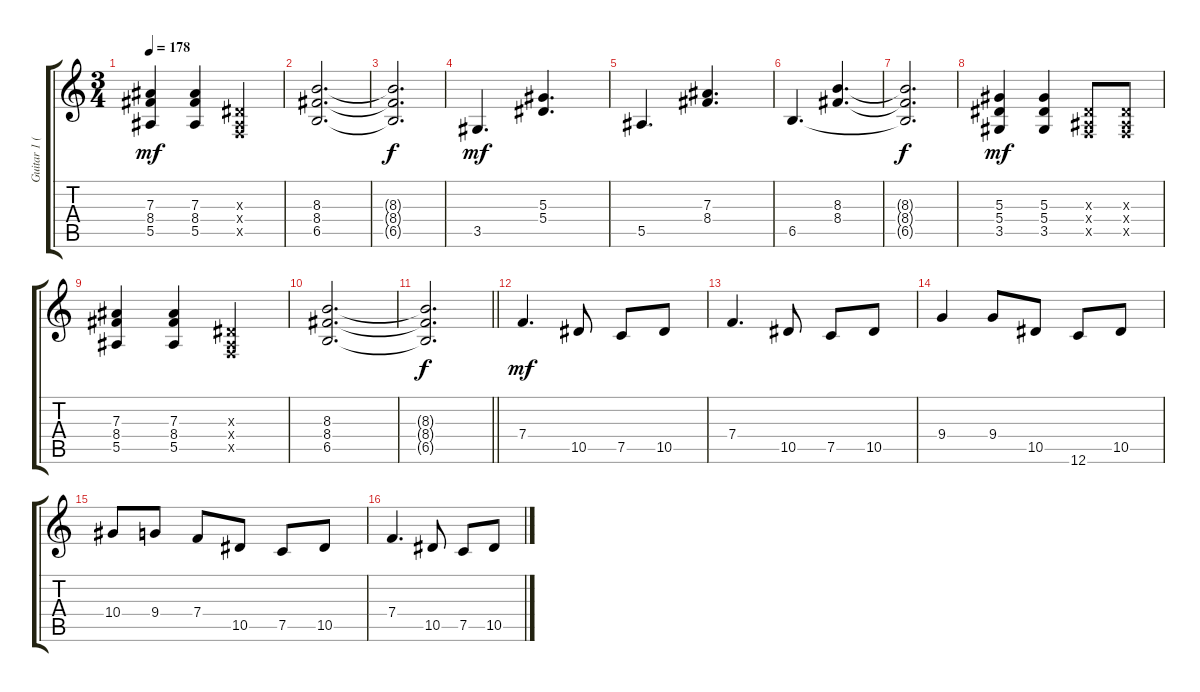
\track ("Guitar 1 (Lead)" "Guitar 1 (") {instrument distortionguitar}
\staff {score tabs}
\tuning (C4 G3 Eb3 Bb2 F2 C2) {hide}
\ts (3 4)
\tempo 178
\clef g2
\ks c
(7.3 8.4 5.5).4{dy mf} (7.3 8.4 5.5).4 (0.3{x} 0.4{x} 0.5{x}).4 |
(8.3 8.4 6.5).2{d} |
(8.3{t} 8.4{t} 6.5{t}).2{d dy f} |
3.5.4{d dy mf} (5.3 5.4).4{d} |
5.5.4{d} (7.3 8.4).4{d} |
6.5.4{d} (8.3 8.4).4{d} |
(8.3{t} 8.4{t} 6.5{t}).2{d dy f} |
(5.3 5.4 3.5).4{dy mf} (5.3 5.4 3.5).4 (0.3{x} 0.4{x} 0.5{x}).8 (0.3{x} 0.4{x} 0.5{x}).8 |
(7.3 8.4 5.5).4 (7.3 8.4 5.5).4 (0.3{x} 0.4{x} 0.5{x}).4 |
(8.3 8.4 6.5).2{d} |
\barLineRight lightlight
(8.3{t} 8.4{t} 6.5{t}).2{d dy f} |
7.4.4{d dy mf} 10.5.8 7.5.8 10.5.8 |
7.4.4{d} 10.5.8 7.5.8 10.5.8 |
9.4.4 9.4.8 10.5.8 12.6.8 10.5.8 |
10.4.8 9.4.8 7.4.8 10.5.8 7.5.8 10.5.8 |
7.4.4{d} 10.5.8 7.5.8 10.5.8
